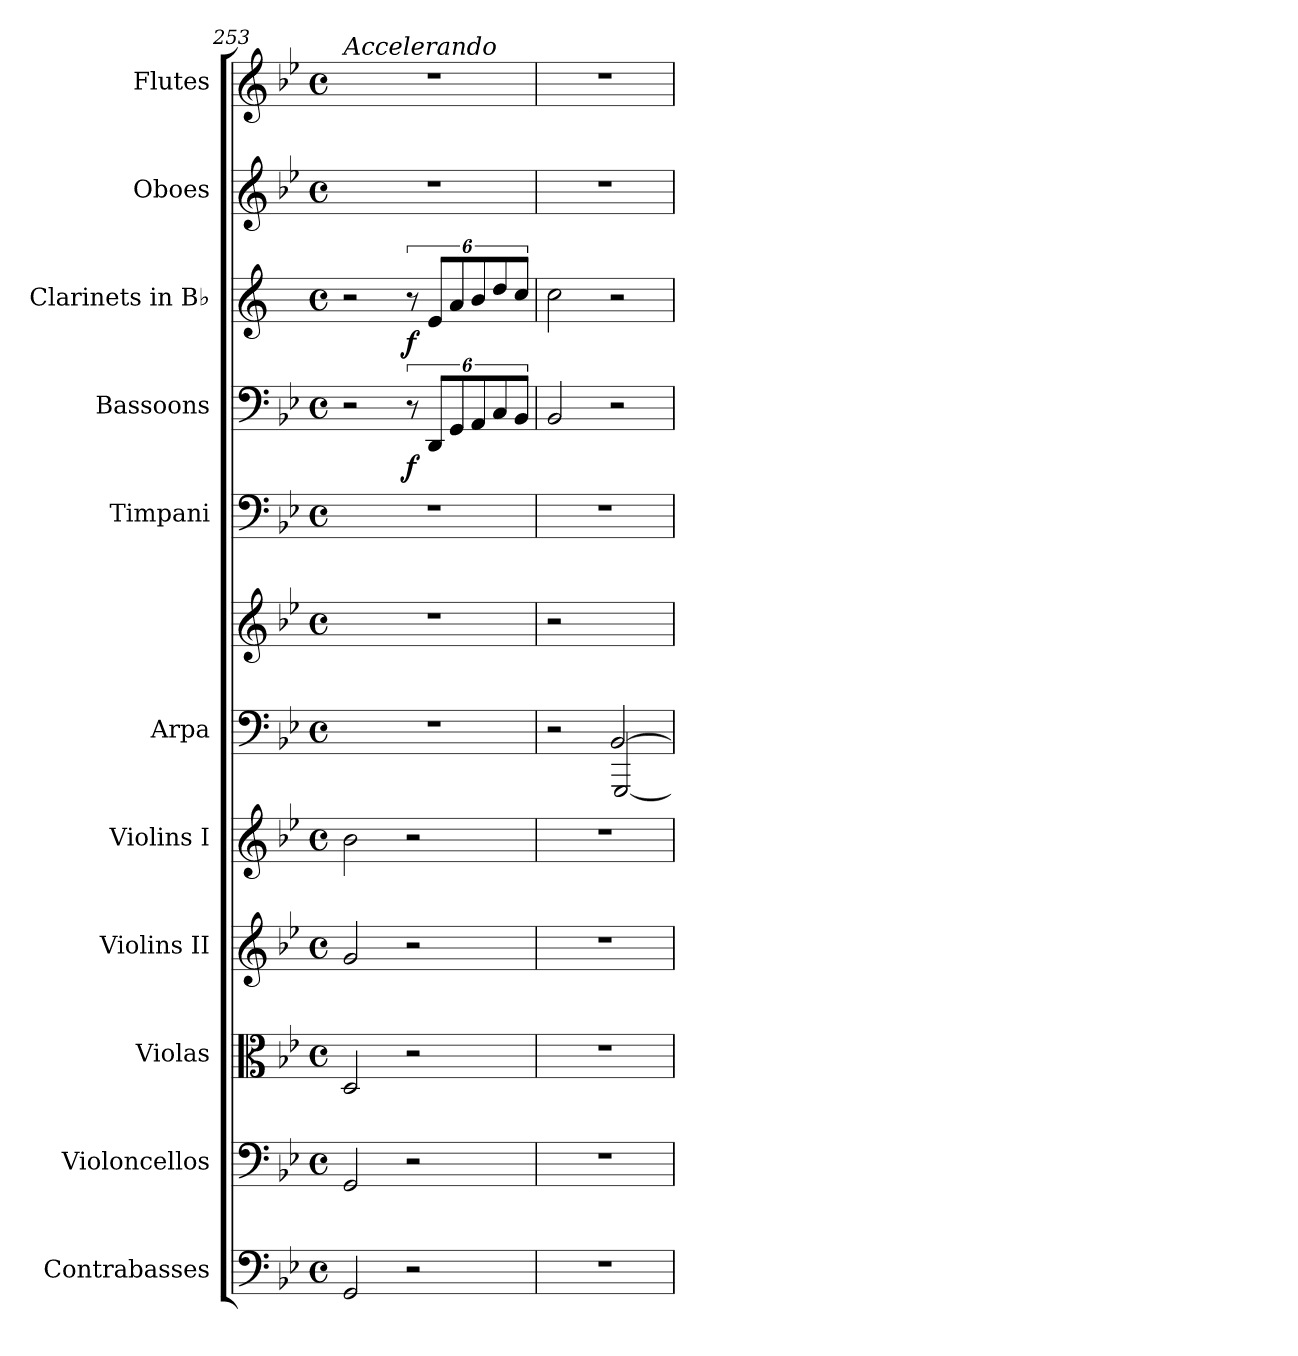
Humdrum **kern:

**kern	**kern	**kern	**kern	**kern	**kern	**kern	**kern	**kern	**dynam	**kern	**dynam	**kern	**kern
*part11	*part10	*part9	*part8	*part7	*part6	*part6	*part5	*part4	*part4	*part3	*part3	*part2	*part1
*staff12	*staff11	*staff10	*staff9	*staff8	*staff7	*staff6	*staff5	*staff4	*staff4	*staff3	*staff3	*staff2	*staff1
*I"Contrabasses	*I"Violoncellos	*I"Violas	*I"Violins II	*I"Violins I	*I"Arpa	*	*I"Timpani	*I"Bassoons	*	*I"Clarinets in B♭	*	*I"Oboes	*I"Flutes
*I'Cb.	*I'Vc.	*I'Vla.	*I'Vln. II	*I'Vln. I	*I'Arp.	*	*I'Timp.	*I'Bsn.	*	*	*	*I'Ob.	*I'Fl.
*clefF4	*clefF4	*clefC3	*clefG2	*clefG2	*clefF4	*clefG2	*clefF4	*clefF4	*	*clefG2	*	*clefG2	*clefG2
*ITrd7c12	*	*	*	*	*	*	*	*	*	*ITrd1c2	*	*	*
*k[b-e-]	*k[b-e-]	*k[b-e-]	*k[b-e-]	*k[b-e-]	*k[b-e-]	*k[b-e-]	*k[b-e-]	*k[b-e-]	*	*k[b-e-]	*	*k[b-e-]	*k[b-e-]
*M4/4	*M4/4	*M4/4	*M4/4	*M4/4	*M4/4	*M4/4	*M4/4	*M4/4	*	*M4/4	*	*M4/4	*M4/4
*met(c)	*met(c)	*met(c)	*met(c)	*met(c)	*met(c)	*met(c)	*met(c)	*met(c)	*	*met(c)	*	*met(c)	*met(c)
=253	=253	=253	=253	=253	=253	=253	=253	=253	=253	=253	=253	=253	=253
!	!	!	!	!	!	!	!	!	!	!	!	!	!LO:TX:a:i:t=Accelerando
2GGG/	2GG/	2D/	2g/	2b-\	1r	1r	1r	2r	.	2r	.	1r	1r
!	!	!	!	!	!	!	!	!	!LO:DY:b	!	!LO:DY:b	!	!
2r	2r	2r	2r	2r	.	.	.	12r	f	12r	f	.	.
.	.	.	.	.	.	.	.	12DD/L	.	12d/L	.	.	.
.	.	.	.	.	.	.	.	12GG/	.	12g/	.	.	.
.	.	.	.	.	.	.	.	12AA/	.	12a/	.	.	.
.	.	.	.	.	.	.	.	12C/	.	12cc/	.	.	.
.	.	.	.	.	.	.	.	12BB-/J	.	12b-/J	.	.	.
!!LO:PB:g=z
=254	=254	=254	=254	=254	=254	=254	=254	=254	=254	=254	=254	=254	=254
*	*	*	*	*	*^	*	*	*	*	*	*	*	*
1r	1r	1r	1r	1r	2ryy	2r	2r	1r	2BB-/	.	2b-\	.	1r	1r
.	.	.	.	.	[2BB-/	[2GGG/	2ryy	.	2r	.	2r	.	.	.
*	*	*	*	*	*v	*v	*	*	*	*	*	*	*	*
=	=	=	=	=	=	=	=	=	=	=	=	=	=
*-	*-	*-	*-	*-	*-	*-	*-	*-	*-	*-	*-	*-	*-
